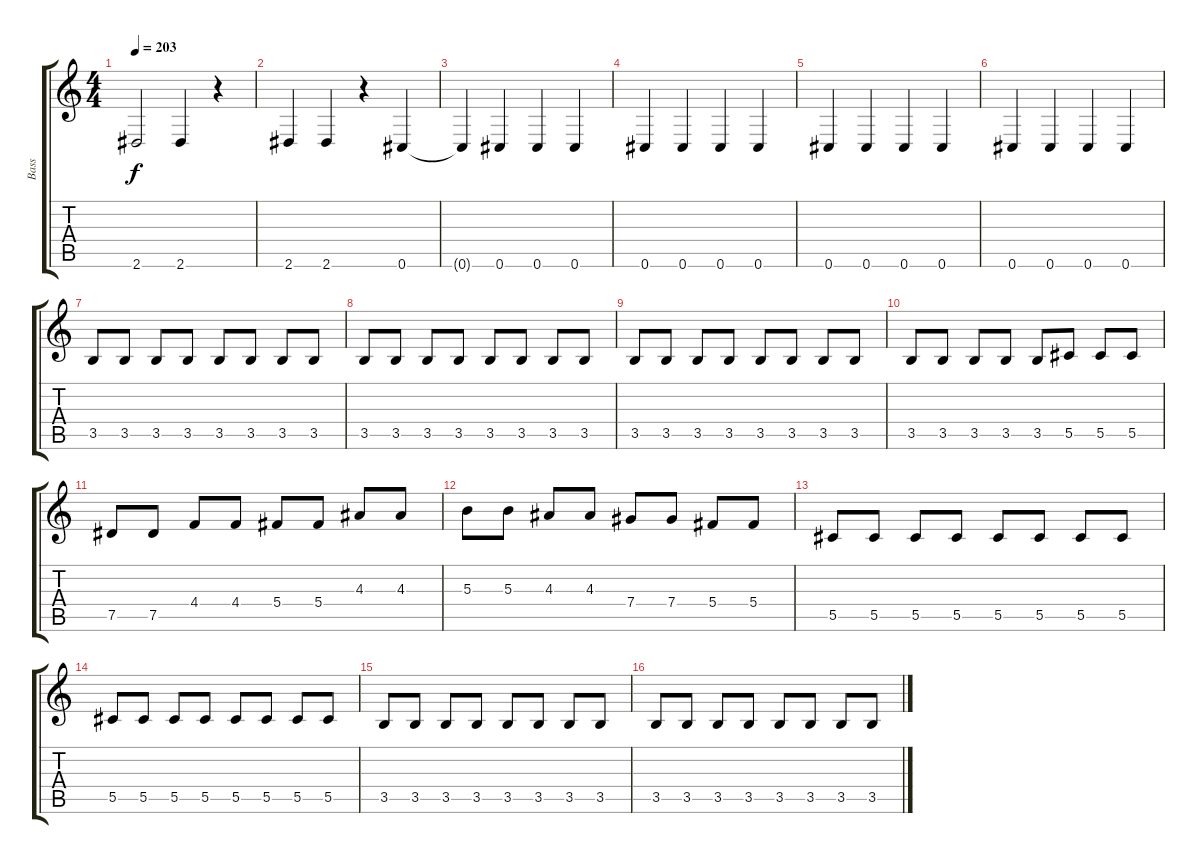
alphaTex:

\track ("Bass" "Bass") {instrument electricbasspick}
\staff {score tabs}
\tuning (Eb4 Bb3 Gb3 Db3 Ab2 Db2) {hide}
\ts (4 4)
\tempo 203
\clef g2
\ks c
2.6.2{dy f} 2.6.4 r.4 |
2.6.4 2.6.4 r.4 0.6.4 |
0.6{t}.4 0.6.4 0.6.4 0.6.4 |
0.6.4 0.6.4 0.6.4 0.6.4 |
0.6.4 0.6.4 0.6.4 0.6.4 |
0.6.4 0.6.4 0.6.4 0.6.4 |
3.5.8 3.5.8 3.5.8 3.5.8 3.5.8 3.5.8 3.5.8 3.5.8 |
3.5.8 3.5.8 3.5.8 3.5.8 3.5.8 3.5.8 3.5.8 3.5.8 |
3.5.8 3.5.8 3.5.8 3.5.8 3.5.8 3.5.8 3.5.8 3.5.8 |
3.5.8 3.5.8 3.5.8 3.5.8 3.5.8 5.5.8 5.5.8 5.5.8 |
7.5.8 7.5.8 4.4.8 4.4.8 5.4.8 5.4.8 4.3.8 4.3.8 |
5.3.8 5.3.8 4.3.8 4.3.8 7.4.8 7.4.8 5.4.8 5.4.8 |
5.5.8 5.5.8 5.5.8 5.5.8 5.5.8 5.5.8 5.5.8 5.5.8 |
5.5.8 5.5.8 5.5.8 5.5.8 5.5.8 5.5.8 5.5.8 5.5.8 |
3.5.8 3.5.8 3.5.8 3.5.8 3.5.8 3.5.8 3.5.8 3.5.8 |
3.5.8 3.5.8 3.5.8 3.5.8 3.5.8 3.5.8 3.5.8 3.5.8
